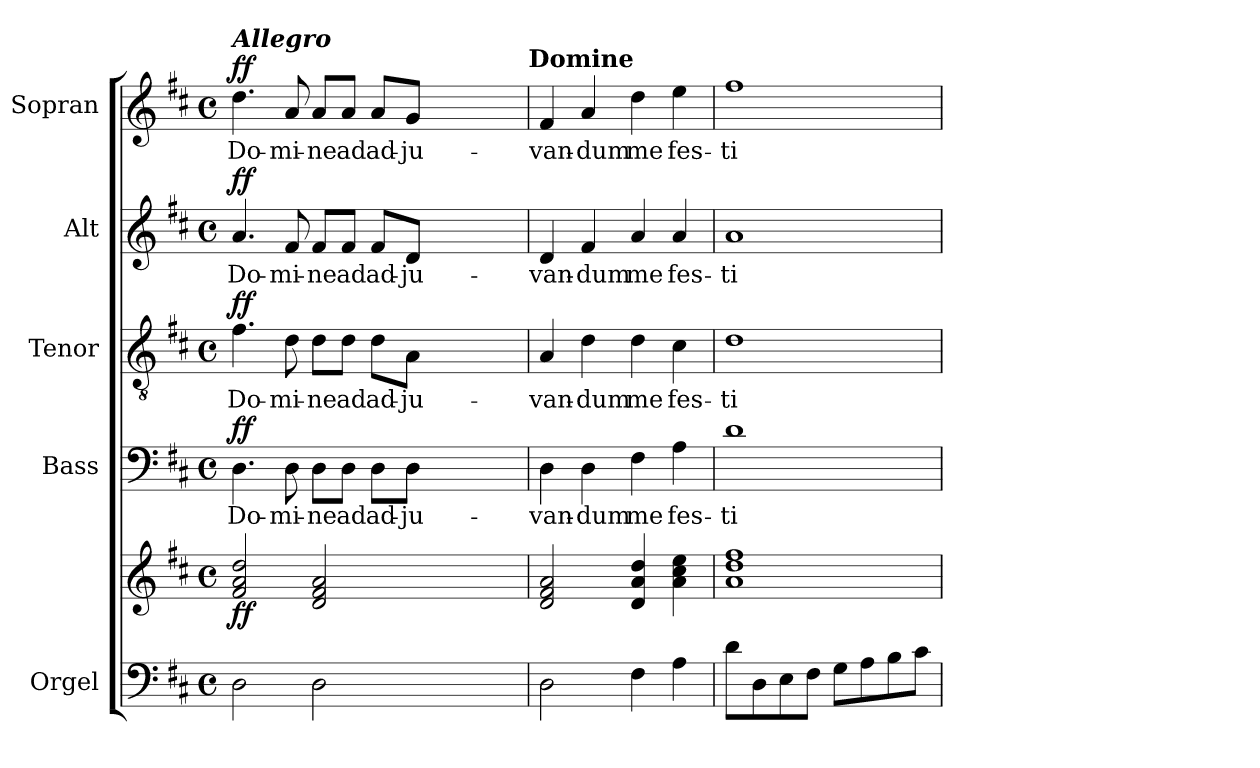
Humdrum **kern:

**kern	**kern	**dynam	**kern	**text	**dynam	**kern	**text	**dynam	**kern	**text	**dynam	**kern	**text	**dynam
*part5	*part5	*part5	*part4	*part4	*part4	*part3	*part3	*part3	*part2	*part2	*part2	*part1	*part1	*part1
*staff6	*staff5	*staff5/6	*staff4	*staff4	*staff4	*staff3	*staff3	*staff3	*staff2	*staff2	*staff2	*staff1	*staff1	*staff1
*I"Orgel	*	*	*I"Bass	*	*	*I"Tenor	*	*	*I"Alt	*	*	*I"Sopran	*	*
*I'Org.	*	*	*I'B.	*	*	*I'T.	*	*	*I'A.	*	*	*I'S.	*	*
*clefF4	*clefG2	*	*clefF4	*	*	*clefGv2	*	*	*clefG2	*	*	*clefG2	*	*
*k[f#c#]	*k[f#c#]	*	*k[f#c#]	*	*	*k[f#c#]	*	*	*k[f#c#]	*	*	*k[f#c#]	*	*
*D:	*D:	*	*D:	*	*	*D:	*	*	*D:	*	*	*D:	*	*
*M4/4	*M4/4	*	*M4/4	*	*	*M4/4	*	*	*M4/4	*	*	*M4/4	*	*
*met(c)	*met(c)	*	*met(c)	*	*	*met(c)	*	*	*met(c)	*	*	*met(c)	*	*
=1	=1	=1	=1	=1	=1	=1	=1	=1	=1	=1	=1	=1	=1	=1
!	!	!	!	!	!	!	!	!	!	!	!	!LO:TX:a:Bi:t=Allegro	!	!
!	!	!LO:DY:b	!	!LO:LY:b	!LO:DY:a	!	!LO:LY:b	!LO:DY:a	!	!LO:LY:b	!LO:DY:a	!	!LO:LY:b	!LO:DY:a
2D\	2f#/ 2a/ 2dd/	ff	4.D\	Do-	ff	4.f#\	Do-	ff	4.a/	Do-	ff	4.dd\	Do-	ff
!	!	!	!	!LO:LY:b	!	!	!LO:LY:b	!	!	!LO:LY:b	!	!	!LO:LY:b	!
.	.	.	8D\	-mi-	.	8d\	-mi-	.	8f#/	-mi-	.	8a/	-mi-	.
!	!	!	!	!LO:LY:b	!	!	!LO:LY:b	!	!	!LO:LY:b	!	!	!LO:LY:b	!
2D\	2d/ 2f#/ 2a/	.	8D\L	-ne	.	8d\L	-ne	.	8f#/L	-ne	.	8a/L	-ne	.
!	!	!	!	!LO:LY:b	!	!	!LO:LY:b	!	!	!LO:LY:b	!	!	!LO:LY:b	!
.	.	.	8D\J	ad	.	8d\J	ad	.	8f#/J	ad	.	8a/J	ad	.
!	!	!	!	!LO:LY:b	!	!	!LO:LY:b	!	!	!LO:LY:b	!	!	!LO:LY:b	!
.	.	.	8D\L	ad-	.	8d\L	ad-	.	8f#/L	ad-	.	8a/L	ad-	.
!	!	!	!	!LO:LY:b	!	!	!LO:LY:b	!	!	!LO:LY:b	!	!	!LO:LY:b	!
.	.	.	8D\J	-ju-	.	8A\J	-ju-	.	8d/J	-ju-	.	8g/J	-ju-	.
1ryy	1ryy	.	1ryy	.	.	1ryy	.	.	1ryy	.	.	1ryy	.	.
!	!	!	!	!	!	!	!	!	!	!	!	!LO:TX:a:B:t=Domine	!	!
=2	=2	=2	=2	=2	=2	=2	=2	=2	=2	=2	=2	=2	=2	=2
!	!	!	!	!LO:LY:b	!	!	!LO:LY:b	!	!	!LO:LY:b	!	!	!LO:LY:b	!
2D\	2d/ 2f#/ 2a/	.	4D\	-van-	.	4A/	-van-	.	4d/	-van-	.	4f#/	-van-	.
!	!	!	!	!LO:LY:b	!	!	!LO:LY:b	!	!	!LO:LY:b	!	!	!LO:LY:b	!
.	.	.	4D\	-dum	.	4d\	-dum	.	4f#/	-dum	.	4a/	-dum	.
!	!	!	!	!LO:LY:b	!	!	!LO:LY:b	!	!	!LO:LY:b	!	!	!LO:LY:b	!
4F#\	4d/ 4a/ 4dd/	.	4F#\	me	.	4d\	me	.	4a/	me	.	4dd\	me	.
!	!	!	!	!LO:LY:b	!	!	!LO:LY:b	!	!	!LO:LY:b	!	!	!LO:LY:b	!
4A\	4a\ 4cc#\ 4ee\	.	4A\	fes-	.	4c#\	fes-	.	4a/	fes-	.	4ee\	fes-	.
=3	=3	=3	=3	=3	=3	=3	=3	=3	=3	=3	=3	=3	=3	=3
!	!	!	!	!LO:LY:b	!	!	!LO:LY:b	!	!	!LO:LY:b	!	!	!LO:LY:b	!
8d\L	1a 1dd 1ff#	.	1d	-ti-	.	1d	-ti-	.	1a	-ti-	.	1ff#	-ti-	.
8D\	.	.	.	.	.	.	.	.	.	.	.	.	.	.
8E\	.	.	.	.	.	.	.	.	.	.	.	.	.	.
8F#\J	.	.	.	.	.	.	.	.	.	.	.	.	.	.
8G\L	.	.	.	.	.	.	.	.	.	.	.	.	.	.
8A\	.	.	.	.	.	.	.	.	.	.	.	.	.	.
8B\	.	.	.	.	.	.	.	.	.	.	.	.	.	.
8c#\J	.	.	.	.	.	.	.	.	.	.	.	.	.	.
=	=	=	=	=	=	=	=	=	=	=	=	=	=	=
*-	*-	*-	*-	*-	*-	*-	*-	*-	*-	*-	*-	*-	*-	*-
